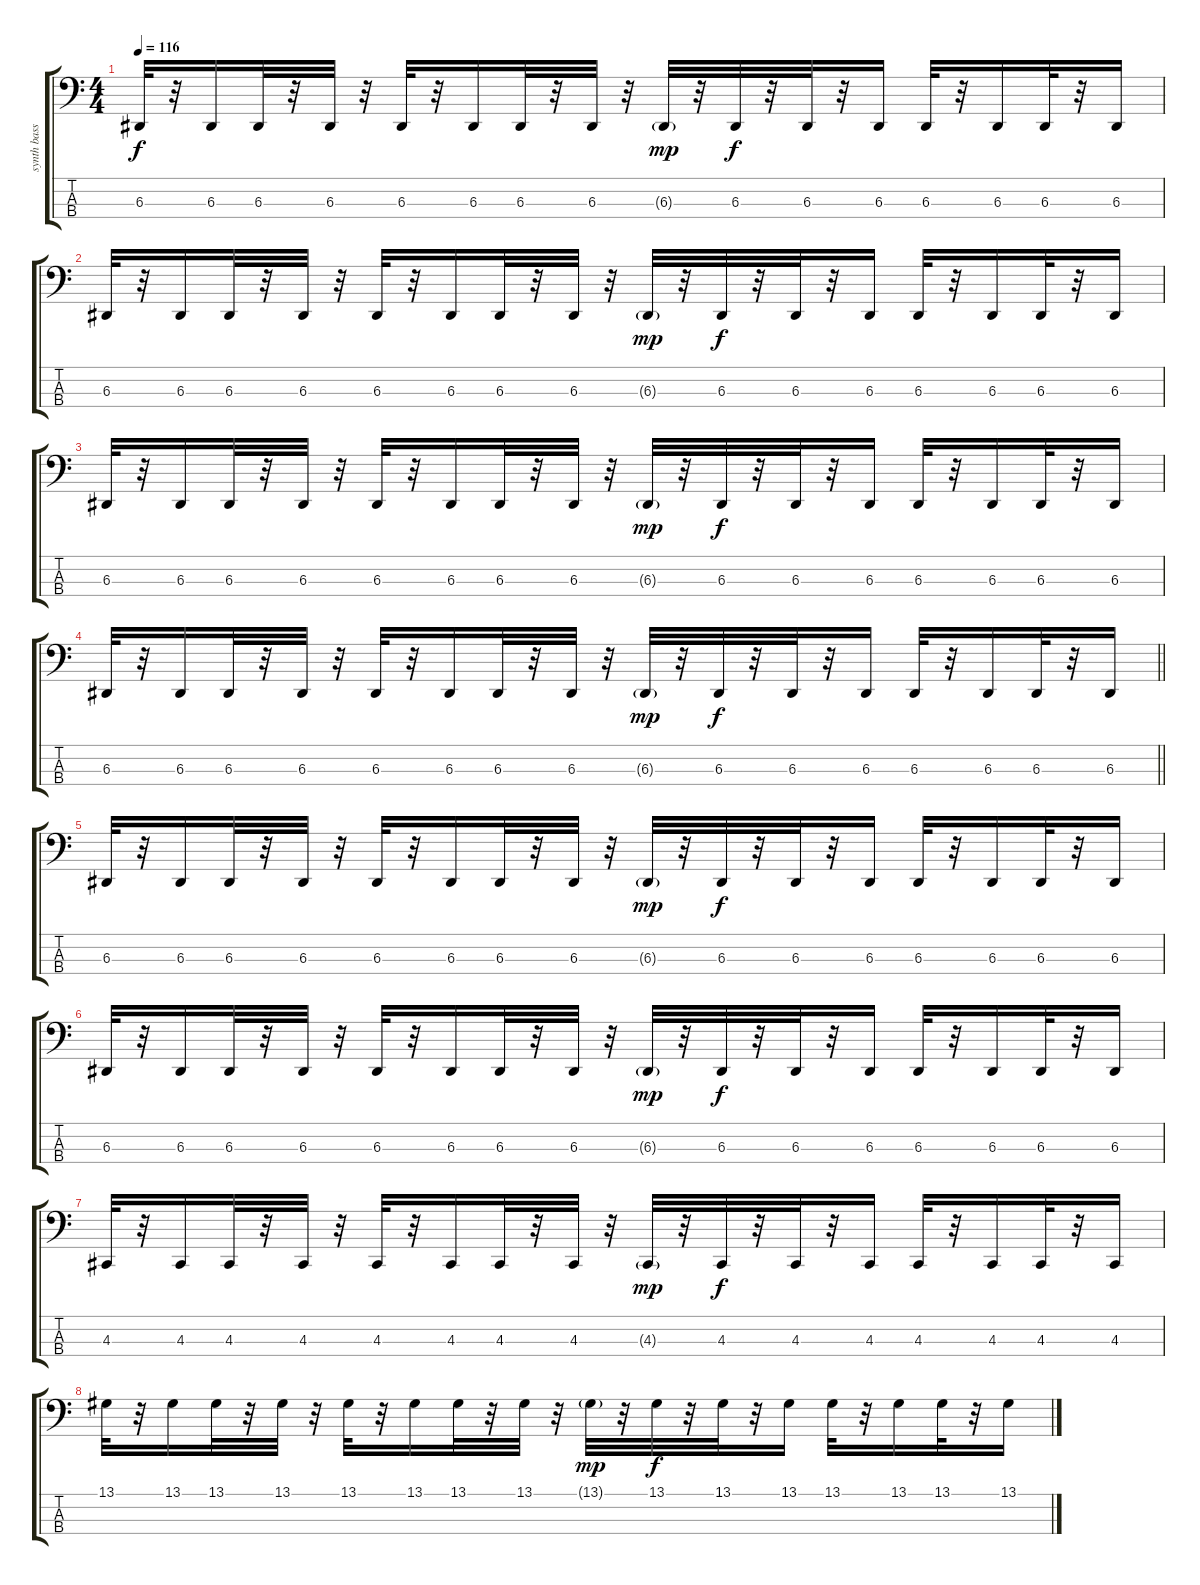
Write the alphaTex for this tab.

\track ("synth bass" "synth bass") {instrument lead8bassandlead}
\staff {score tabs}
\tuning (G2 D2 A1 E1) {hide}
\ts (4 4)
\section ("" "")
\tempo 116
\clef f4
\ks c
6.3.32{dy f} r.32 6.3.16 6.3.32 r.32 6.3.32 r.32 6.3.32 r.32 6.3.16 6.3.32 r.32 6.3.32 r.32 6.3{g}.32{dy mp} r.32 6.3.32{dy f} r.32 6.3.32 r.32 6.3.16 6.3.32 r.32 6.3.16 6.3.32 r.32 6.3.16 |
6.3.32 r.32 6.3.16 6.3.32 r.32 6.3.32 r.32 6.3.32 r.32 6.3.16 6.3.32 r.32 6.3.32 r.32 6.3{g}.32{dy mp} r.32 6.3.32{dy f} r.32 6.3.32 r.32 6.3.16 6.3.32 r.32 6.3.16 6.3.32 r.32 6.3.16 |
6.3.32 r.32 6.3.16 6.3.32 r.32 6.3.32 r.32 6.3.32 r.32 6.3.16 6.3.32 r.32 6.3.32 r.32 6.3{g}.32{dy mp} r.32 6.3.32{dy f} r.32 6.3.32 r.32 6.3.16 6.3.32 r.32 6.3.16 6.3.32 r.32 6.3.16 |
\barLineRight lightlight
6.3.32 r.32 6.3.16 6.3.32 r.32 6.3.32 r.32 6.3.32 r.32 6.3.16 6.3.32 r.32 6.3.32 r.32 6.3{g}.32{dy mp} r.32 6.3.32{dy f} r.32 6.3.32 r.32 6.3.16 6.3.32 r.32 6.3.16 6.3.32 r.32 6.3.16 |
6.3.32 r.32 6.3.16 6.3.32 r.32 6.3.32 r.32 6.3.32 r.32 6.3.16 6.3.32 r.32 6.3.32 r.32 6.3{g}.32{dy mp} r.32 6.3.32{dy f} r.32 6.3.32 r.32 6.3.16 6.3.32 r.32 6.3.16 6.3.32 r.32 6.3.16 |
6.3.32 r.32 6.3.16 6.3.32 r.32 6.3.32 r.32 6.3.32 r.32 6.3.16 6.3.32 r.32 6.3.32 r.32 6.3{g}.32{dy mp} r.32 6.3.32{dy f} r.32 6.3.32 r.32 6.3.16 6.3.32 r.32 6.3.16 6.3.32 r.32 6.3.16 |
4.3.32 r.32 4.3.16 4.3.32 r.32 4.3.32 r.32 4.3.32 r.32 4.3.16 4.3.32 r.32 4.3.32 r.32 4.3{g}.32{dy mp} r.32 4.3.32{dy f} r.32 4.3.32 r.32 4.3.16 4.3.32 r.32 4.3.16 4.3.32 r.32 4.3.16 |
13.1.32 r.32 13.1.16 13.1.32 r.32 13.1.32 r.32 13.1.32 r.32 13.1.16 13.1.32 r.32 13.1.32 r.32 13.1{g}.32{dy mp} r.32 13.1.32{dy f} r.32 13.1.32 r.32 13.1.16 13.1.32 r.32 13.1.16 13.1.32 r.32 13.1.16
